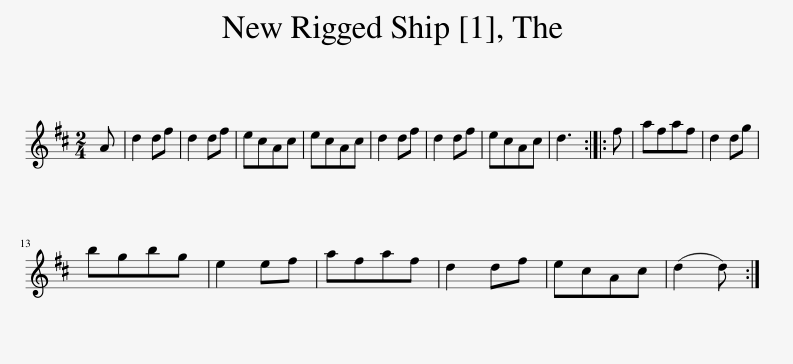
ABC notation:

X:1
L:1/8
M:2/4
I:linebreak $
K:D
V:1 treble
V:1
 A | d2 df | d2 df | ecAc | ecAc | %5
 d2 df | d2 df | ecAc | d3 :: f | %10
 afaf | d2 dg |$ bgbg | e2 ef | afaf | %15
 d2 df | ecAc | (d2 d) :| %18
